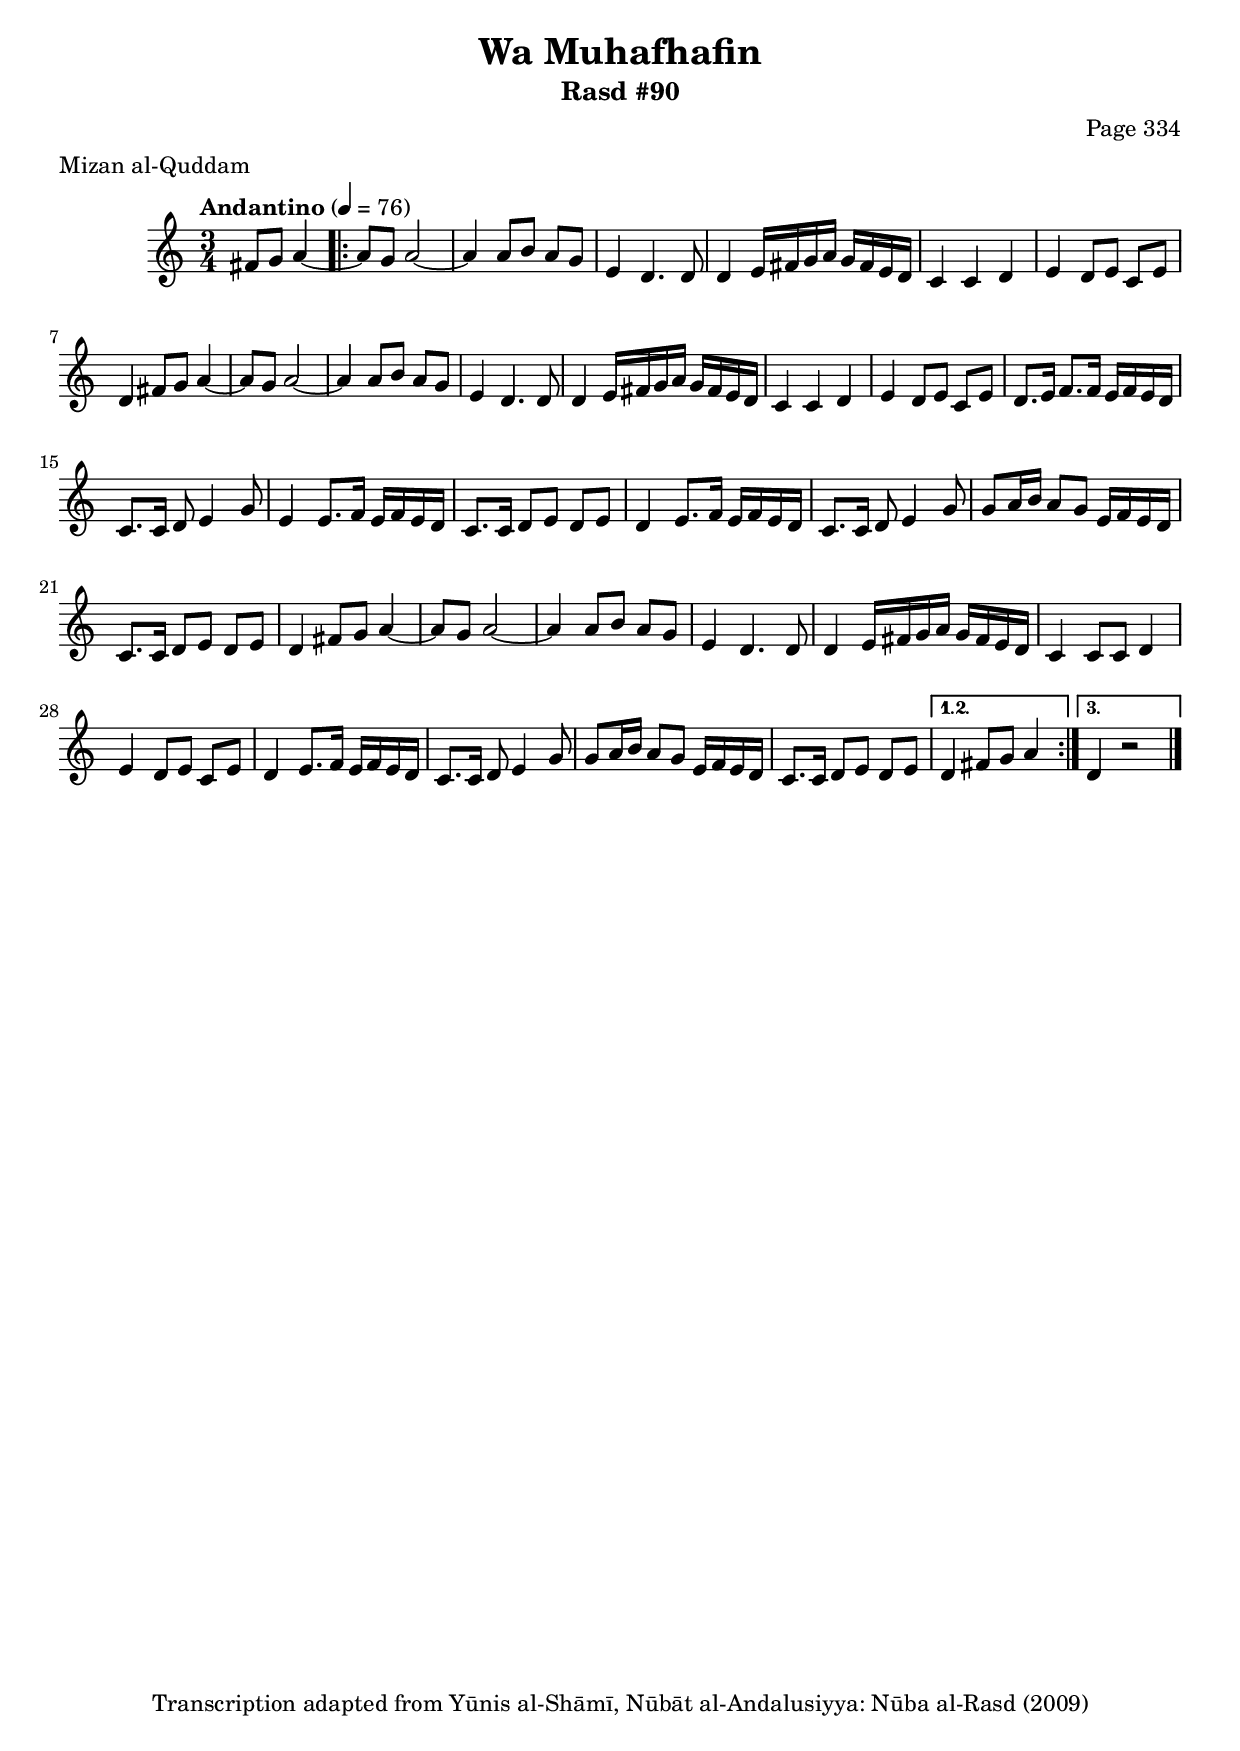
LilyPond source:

\version "2.18.2"

\header {
	title = "Wa Muhafhafin"
	subtitle = "Rasd #90"
	composer = "Page 334"
	meter = "Mizan al-Quddam"
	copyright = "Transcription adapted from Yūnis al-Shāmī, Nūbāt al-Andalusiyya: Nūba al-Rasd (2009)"
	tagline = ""
}

% VARIABLES

db = \bar "!"
dc = \markup { \right-align { \italic { "D.C. al Fine" } } }
ds = \markup { \right-align { \italic { "D.S. al Fine" } } }
dsalcoda = \markup { \right-align { \italic { "D.S. al Coda" } } }
dcalcoda = \markup { \right-align { \italic { "D.C. al Coda" } } }
fine = \markup { \italic { "Fine" } }
incomplete = \markup { \right-align "Incomplete: missing pages in scan. Following number is likely also missing" }
continue = \markup { \center-align "Continue..." }
segno = \markup { \musicglyph #"scripts.segno" }
coda = \markup { \musicglyph #"scripts.coda" }
error = \markup { { "Wrong number of beats in score" } }
repeaterror = \markup { { "Score appears to be missing repeat" } }
accidentalerror = \markup { { "Unclear accidentals" } }


% TRANSCRIPTION

\relative d' {
	\clef "treble"
	\key c \major
	\time 3/4
		\set Timing.beamExceptions = #'()
		\set Timing.baseMoment = #(ly:make-moment 1/4)
		\set Timing.beatStructure = #'(1 1 1)
	\tempo "Andantino" 4 = 76

	\partial 2

	fis8 g a4~ |

	\repeat volta 3 {
		a8 g a2~ |
		a4 a8 b a g |
		e4 d4. d8 |
		d4 e16 fis g a g fis e d |
		c4 c d |
		e d8 e c e |
		d4 fis8 g a4~ |
		a8 g a2~ |
		a4 a8 b a g |
		e4 d4. d8 |
		d4 e16 fis g a g fis e d |
		c4 c d |
		e d8 e c e |
		d8. e16 f8. f16 e f e d |
		c8. c16 d8 e4 g8 |
		e4 e8. f16 e f e d |
		c8. c16 d8 e d e |
		d4 e8. f16 e f e d |
		c8. c16 d8 e4 g8 |
		g a16 b a8 g e16 f e d |
		c8. c16 d8 e d e |
		d4 fis8 g a4~ |
		a8 g a2~ |
		a4 a8 b a g |
		e4 d4. d8 |
		d4 e16 fis g a g fis e d |
		c4 c8 c d4 |
		e4 d8 e c e |
		d4 e8. f16 e f e d |
		c8. c16 d8 e4 g8 |
		g8 a16 b a8 g e16 f e d |
		c8. c16 d8 e d e |
	}

	\alternative {
		{
			d4 fis8 g a4 |
		}
		{
			d,4 r2 \bar "|."
		}
	}

}
